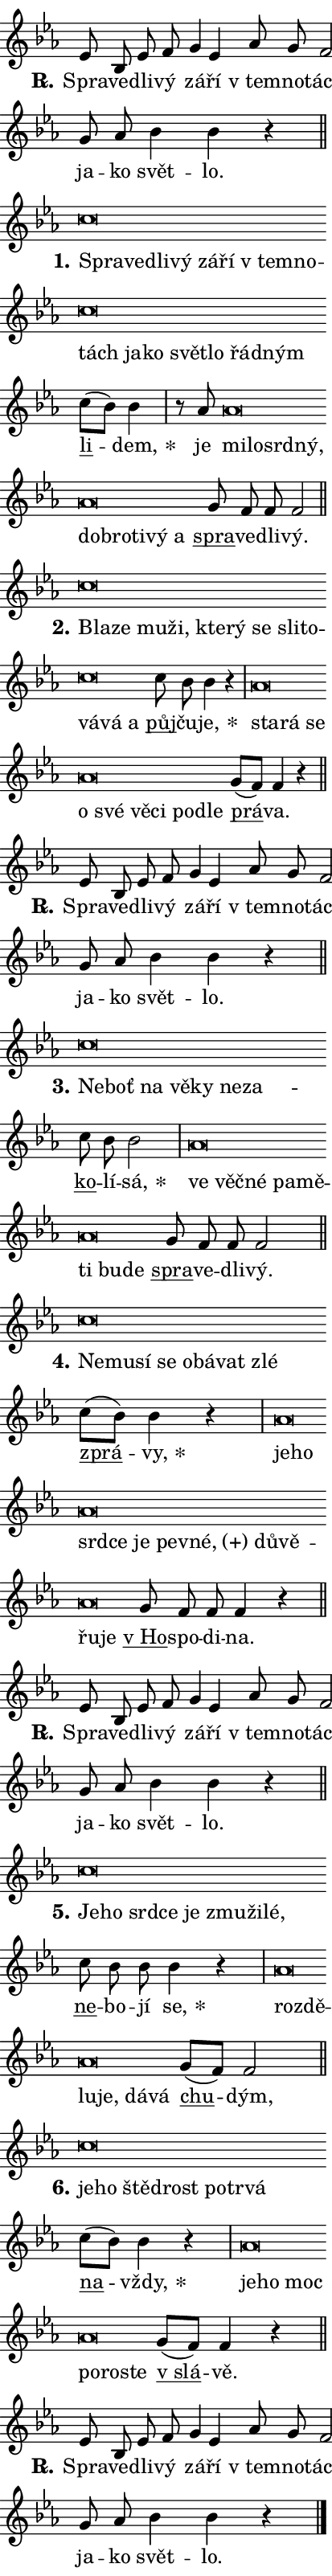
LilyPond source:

\version "2.24.0"
\header { tagline = "" }
\paper {
  indent = 0\cm
  top-margin = 0\cm
  right-margin = 0.13\cm % to fit lyric hyphens
  bottom-margin = 0\cm
  left-margin = 0\cm
  paper-width = 7\cm
  page-breaking = #ly:one-page-breaking
  system-system-spacing.basic-distance = #11
  score-system-spacing.basic-distance = #11
  ragged-last = ##f
}


%% Author: Thomas Morley
%% https://lists.gnu.org/archive/html/lilypond-user/2020-05/msg00002.html
#(define (line-position grob)
"Returns position of @var[grob} in current system:
   @code{'start}, if at first time-step
   @code{'end}, if at last time-step
   @code{'middle} otherwise
"
  (let* ((col (ly:item-get-column grob))
         (ln (ly:grob-object col 'left-neighbor))
         (rn (ly:grob-object col 'right-neighbor))
         (col-to-check-left (if (ly:grob? ln) ln col))
         (col-to-check-right (if (ly:grob? rn) rn col))
         (break-dir-left
           (and
             (ly:grob-property col-to-check-left 'non-musical #f)
             (ly:item-break-dir col-to-check-left)))
         (break-dir-right
           (and
             (ly:grob-property col-to-check-right 'non-musical #f)
             (ly:item-break-dir col-to-check-right))))
        (cond ((eqv? 1 break-dir-left) 'start)
              ((eqv? -1 break-dir-right) 'end)
              (else 'middle))))

#(define (tranparent-at-line-position vctor)
  (lambda (grob)
  "Relying on @code{line-position} select the relevant enry from @var{vctor}.
Used to determine transparency,"
    (case (line-position grob)
      ((end) (not (vector-ref vctor 0)))
      ((middle) (not (vector-ref vctor 1)))
      ((start) (not (vector-ref vctor 2))))))

noteHeadBreakVisibility =
#(define-music-function (break-visibility)(vector?)
"Makes @code{NoteHead}s transparent relying on @var{break-visibility}"
#{
  \override NoteHead.transparent =
    #(tranparent-at-line-position break-visibility)
#})

#(define delete-ledgers-for-transparent-note-heads
  (lambda (grob)
    "Reads whether a @code{NoteHead} is transparent.
If so this @code{NoteHead} is removed from @code{'note-heads} from
@var{grob}, which is supposed to be @code{LedgerLineSpanner}.
As a result ledgers are not printed for this @code{NoteHead}"
    (let* ((nhds-array (ly:grob-object grob 'note-heads))
           (nhds-list
             (if (ly:grob-array? nhds-array)
                 (ly:grob-array->list nhds-array)
                 '()))
           ;; Relies on the transparent-property being done before
           ;; Staff.LedgerLineSpanner.after-line-breaking is executed.
           ;; This is fragile ...
           (to-keep
             (remove
               (lambda (nhd)
                 (ly:grob-property nhd 'transparent #f))
               nhds-list)))
      ;; TODO find a better method to iterate over grob-arrays, similiar
      ;; to filter/remove etc for lists
      ;; For now rebuilt from scratch
      (set! (ly:grob-object grob 'note-heads)  '())
      (for-each
        (lambda (nhd)
          (ly:pointer-group-interface::add-grob grob 'note-heads nhd))
        to-keep))))

squashNotes = {
  \override NoteHead.X-extent = #'(-0.2 . 0.2)
  \override NoteHead.Y-extent = #'(-0.75 . 0)
  \override NoteHead.stencil =
    #(lambda (grob)
       (let ((pos (ly:grob-property grob 'staff-position)))
         (begin
           (if (< pos -7) (display "ERROR: Lower brevis then expected\n") (display "OK: Expected brevis position\n"))
           (if (<= pos -6) ly:text-interface::print ly:note-head::print))))
}
unSquashNotes = {
  \revert NoteHead.X-extent
  \revert NoteHead.Y-extent
  \revert NoteHead.stencil
}

hideNotes = \noteHeadBreakVisibility #begin-of-line-visible
unHideNotes = \noteHeadBreakVisibility #all-visible

% work-around for resetting accidentals
% https://lilypond.org/doc/v2.23/Documentation/notation/displaying-rhythms#unmetered-music
cadenzaMeasure = {
  \cadenzaOff
  \partial 1024 s1024
  \cadenzaOn
}

#(define-markup-command (accent layout props text) (markup?)
  "Underline accented syllable"
  (interpret-markup layout props
    #{\markup \override #'(offset . 4.3) \underline { #text }#}))

responsum = \markup \concat {
  "R" \hspace #-1.05 \path #0.1 #'((moveto 0 0.07) (lineto 0.9 0.8)) \hspace #0.05 "."
}

spaceSize = #0.6828661417322834 % exact space size for TeX Gyre Schola

\layout {
  \context {
    \Staff
    \remove "Time_signature_engraver"
    \override LedgerLineSpanner.after-line-breaking = #delete-ledgers-for-transparent-note-heads
  }
  \context {
    \Lyrics {
      \override LyricSpace.minimum-distance = \spaceSize
      \override LyricText.font-name = #"TeX Gyre Schola"
      \override LyricText.font-size = 1
      \override StanzaNumber.font-name = #"TeX Gyre Schola Bold"
      \override StanzaNumber.font-size = 1
    }
  }
  \context {
    \Score 
    \override NoteHead.text =
      #(lambda (grob) 
        (let ((pos (ly:grob-property grob 'staff-position)))
          #{\markup {
            \combine
              \halign #-0.55 \raise #(if (= pos -6) 0 0.5) \override #'(thickness . 2) \draw-line #'(3.2 . 0)
              \musicglyph "noteheads.sM1"
          }#}))
  }
}

% magnetic-lyrics.ily
%
%   written by
%     Jean Abou Samra <jean@abou-samra.fr>
%     Werner Lemberg <wl@gnu.org>
%
%   adapted by
%     Jiri Hon <jiri.hon@gmail.com>
%
% Version 2022-Apr-15

% https://www.mail-archive.com/lilypond-user@gnu.org/msg149350.html

#(define (Left_hyphen_pointer_engraver context)
   "Collect syllable-hyphen-syllable occurrences in lyrics and store
them in properties.  This engraver only looks to the left.  For
example, if the lyrics input is @code{foo -- bar}, it does the
following.

@itemize @bullet
@item
Set the @code{text} property of the @code{LyricHyphen} grob between
@q{foo} and @q{bar} to @code{foo}.

@item
Set the @code{left-hyphen} property of the @code{LyricText} grob with
text @q{foo} to the @code{LyricHyphen} grob between @q{foo} and
@q{bar}.
@end itemize

Use this auxiliary engraver in combination with the
@code{lyric-@/text::@/apply-@/magnetic-@/offset!} hook."
   (let ((hyphen #f)
         (text #f))
     (make-engraver
      (acknowledgers
       ((lyric-syllable-interface engraver grob source-engraver)
        (set! text grob)))
      (end-acknowledgers
       ((lyric-hyphen-interface engraver grob source-engraver)
        ;(when (not (grob::has-interface grob 'lyric-space-interface))
          (set! hyphen grob)));)
      ((stop-translation-timestep engraver)
       (when (and text hyphen)
         (ly:grob-set-object! text 'left-hyphen hyphen))
       (set! text #f)
       (set! hyphen #f)))))

#(define (lyric-text::apply-magnetic-offset! grob)
   "If the space between two syllables is less than the value in
property @code{LyricText@/.details@/.squash-threshold}, move the right
syllable to the left so that it gets concatenated with the left
syllable.

Use this function as a hook for
@code{LyricText@/.after-@/line-@/breaking} if the
@code{Left_@/hyphen_@/pointer_@/engraver} is active."
   (let ((hyphen (ly:grob-object grob 'left-hyphen #f)))
     (when hyphen
       (let ((left-text (ly:spanner-bound hyphen LEFT)))
         (when (grob::has-interface left-text 'lyric-syllable-interface)
           (let* ((common (ly:grob-common-refpoint grob left-text X))
                  (this-x-ext (ly:grob-extent grob common X))
                  (left-x-ext
                   (begin
                     ;; Trigger magnetism for left-text.
                     (ly:grob-property left-text 'after-line-breaking)
                     (ly:grob-extent left-text common X)))
                  ;; `delta` is the gap width between two syllables.
                  (delta (- (interval-start this-x-ext)
                            (interval-end left-x-ext)))
                  (details (ly:grob-property grob 'details))
                  (threshold (assoc-get 'squash-threshold details 0.2)))
             (when (< delta threshold)
               (let* (;; We have to manipulate the input text so that
                      ;; ligatures crossing syllable boundaries are not
                      ;; disabled.  For languages based on the Latin
                      ;; script this is essentially a beautification.
                      ;; However, for non-Western scripts it can be a
                      ;; necessity.
                      (lt (ly:grob-property left-text 'text))
                      (rt (ly:grob-property grob 'text))
                      (is-space (grob::has-interface hyphen 'lyric-space-interface))
                      (space (if is-space " " ""))
                      (extra-delta (if is-space spaceSize 0))
                      ;; Append new syllable.
                      (ltrt-space (if (and (string? lt) (string? rt))
                                (string-append lt space rt)
                                (make-concat-markup (list lt space rt))))
                      ;; Right-align `ltrt` to the right side.
                      (ltrt-space-markup (grob-interpret-markup
                               grob
                               (make-translate-markup
                                (cons (interval-length this-x-ext) 0)
                                (make-right-align-markup ltrt-space)))))
                 (begin
                   ;; Don't print `left-text`.
                   (ly:grob-set-property! left-text 'stencil #f)
                   ;; Set text and stencil (which holds all collected
                   ;; syllables so far) and shift it to the left.
                   (ly:grob-set-property! grob 'text ltrt-space)
                   (ly:grob-set-property! grob 'stencil ltrt-space-markup)
                   (ly:grob-translate-axis! grob (- (- delta extra-delta)) X))))))))))


#(define (lyric-hyphen::displace-bounds-first grob)
   ;; Make very sure this callback isn't triggered too early.
   (let ((left (ly:spanner-bound grob LEFT))
         (right (ly:spanner-bound grob RIGHT)))
     (ly:grob-property left 'after-line-breaking)
     (ly:grob-property right 'after-line-breaking)
     (ly:lyric-hyphen::print grob)))

squashThreshold = #0.4

\layout {
  \context {
    \Lyrics
    \consists #Left_hyphen_pointer_engraver
    \override LyricText.after-line-breaking =
      #lyric-text::apply-magnetic-offset!
    \override LyricHyphen.stencil = #lyric-hyphen::displace-bounds-first
    \override LyricText.details.squash-threshold = \squashThreshold
    \override LyricHyphen.minimum-distance = 0
    \override LyricHyphen.minimum-length = \squashThreshold
  }
}

squashText = \override LyricText.details.squash-threshold = 9999
unSquashText = \override LyricText.details.squash-threshold = \squashThreshold

leftText = \override LyricText.self-alignment-X = #LEFT
unLeftText = \revert LyricText.self-alignment-X

starOffset = #(lambda (grob) 
                (let ((x_offset (ly:self-alignment-interface::aligned-on-x-parent grob)))
                  (if (= x_offset 0) 0 (+ x_offset 1.2))))

star = #(define-music-function (syllable)(string?)
"Append star separator at the end of a syllable"
#{
  \once \override LyricText.X-offset = #starOffset
  \lyricmode { \markup {
    #syllable
    \override #'((font-name . "TeX Gyre Schola Bold")) \hspace #0.2 \lower #0.65 \larger "*"
  } }
#})

starAccent = #(define-music-function (syllable)(string?)
"Append star separator at the end of a syllable and make accent"
#{
  \once \override LyricText.X-offset = #starOffset
  \lyricmode { \markup {
    \accent #syllable
    \override #'((font-name . "TeX Gyre Schola Bold")) \hspace #0.2 \lower #0.65 \larger "*"
  } }
#})

breath = #(define-music-function (syllable)(string?)
"Append breathing indicator at the end of a syllable"
#{
  \lyricmode { \markup { #syllable "+" } }
#})

optionalBreath = #(define-music-function (syllable)(string?)
"Append optional breathing indicator at the end of a syllable"
#{
  \lyricmode { \markup { #syllable "(+)" } }
#})


\score {
    <<
        \new Voice = "melody" { \cadenzaOn \key es \major \relative { es'8 bes es f g4 es as8 g f2 \cadenzaMeasure \bar "|" g8 as bes4 bes r4 \cadenzaMeasure \bar "||" \break } }
        \new Lyrics \lyricsto "melody" { \lyricmode { \set stanza = \responsum
Spra -- ve -- dli -- vý zá -- ří "v tem" -- no -- tách ja -- ko svět -- lo. } }
    >>
    \layout {}
}

\score {
    <<
        \new Voice = "melody" { \cadenzaOn \key es \major \relative { \squashNotes c''\breve*1/16 \hideNotes \breve*1/16 \bar "" \breve*1/16 \bar "" \breve*1/16 \bar "" \breve*1/16 \bar "" \breve*1/16 \bar "" \breve*1/16 \bar "" \breve*1/16 \bar "" \breve*1/16 \bar "" \breve*1/16 \bar "" \breve*1/16 \bar "" \breve*1/16 \bar "" \breve*1/16 \bar "" \breve*1/16 \breve*1/16 \bar "" \unHideNotes \unSquashNotes \bar "" c8[( bes)] bes4 \cadenzaMeasure \bar "|" r8 as8 \squashNotes as\breve*1/16 \hideNotes \breve*1/16 \bar "" \breve*1/16 \bar "" \breve*1/16 \bar "" \breve*1/16 \bar "" \breve*1/16 \bar "" \breve*1/16 \bar "" \breve*1/16 \breve*1/16 \bar "" \unHideNotes \unSquashNotes \bar "" g8 f f f2 \cadenzaMeasure \bar "||" \break } }
        \new Lyrics \lyricsto "melody" { \lyricmode { \set stanza = "1."
\leftText Spra -- \squashText ve -- dli -- vý zá -- ří "v tem" -- no -- tách ja -- ko svět -- lo řád -- ným \unLeftText \unSquashText \markup \accent li -- \star dem, je \leftText mi -- \squashText lo -- srd -- ný, dob -- ro -- ti -- vý a \unLeftText \unSquashText \markup \accent spra -- ve -- dli -- vý. } }
    >>
    \layout {}
}

\score {
    <<
        \new Voice = "melody" { \cadenzaOn \key es \major \relative { \squashNotes c''\breve*1/16 \hideNotes \breve*1/16 \bar "" \breve*1/16 \bar "" \breve*1/16 \bar "" \breve*1/16 \bar "" \breve*1/16 \bar "" \breve*1/16 \bar "" \breve*1/16 \bar "" \breve*1/16 \bar "" \breve*1/16 \bar "" \breve*1/16 \breve*1/16 \bar "" \unHideNotes \unSquashNotes \bar "" c8 bes bes4 r \cadenzaMeasure \bar "|" \squashNotes as\breve*1/16 \hideNotes \breve*1/16 \bar "" \breve*1/16 \bar "" \breve*1/16 \bar "" \breve*1/16 \bar "" \breve*1/16 \bar "" \breve*1/16 \bar "" \breve*1/16 \breve*1/16 \bar "" \unHideNotes \unSquashNotes \bar "" g8[( f)] f4 r \cadenzaMeasure \bar "||" \break } }
        \new Lyrics \lyricsto "melody" { \lyricmode { \set stanza = "2."
\leftText Bla -- \squashText ze mu -- ži, kte -- rý se sli -- to -- vá -- vá a \unLeftText \unSquashText \markup \accent půj -- ču -- \star je, \leftText sta -- \squashText rá se o své vě -- ci po -- dle \unLeftText \unSquashText \markup \accent prá -- va. } }
    >>
    \layout {}
}

\score {
    <<
        \new Voice = "melody" { \cadenzaOn \key es \major \relative { es'8 bes es f g4 es as8 g f2 \cadenzaMeasure \bar "|" g8 as bes4 bes r4 \cadenzaMeasure \bar "||" \break } }
        \new Lyrics \lyricsto "melody" { \lyricmode { \set stanza = \responsum
Spra -- ve -- dli -- vý zá -- ří "v tem" -- no -- tách ja -- ko svět -- lo. } }
    >>
    \layout {}
}

\score {
    <<
        \new Voice = "melody" { \cadenzaOn \key es \major \relative { \squashNotes c''\breve*1/16 \hideNotes \breve*1/16 \bar "" \breve*1/16 \bar "" \breve*1/16 \bar "" \breve*1/16 \bar "" \breve*1/16 \breve*1/16 \bar "" \unHideNotes \unSquashNotes \bar "" c8 bes bes2 \cadenzaMeasure \bar "|" \squashNotes as\breve*1/16 \hideNotes \breve*1/16 \bar "" \breve*1/16 \bar "" \breve*1/16 \bar "" \breve*1/16 \bar "" \breve*1/16 \bar "" \breve*1/16 \breve*1/16 \bar "" \unHideNotes \unSquashNotes \bar "" g8 f f f2 \cadenzaMeasure \bar "||" \break } }
        \new Lyrics \lyricsto "melody" { \lyricmode { \set stanza = "3."
\leftText Ne -- \squashText boť na vě -- ky ne -- za -- \unLeftText \unSquashText \markup \accent ko -- lí -- \star sá, \leftText ve \squashText věč -- né pa -- mě -- ti bu -- de \unLeftText \unSquashText \markup \accent spra -- ve -- dli -- vý. } }
    >>
    \layout {}
}

\score {
    <<
        \new Voice = "melody" { \cadenzaOn \key es \major \relative { \squashNotes c''\breve*1/16 \hideNotes \breve*1/16 \bar "" \breve*1/16 \bar "" \breve*1/16 \bar "" \breve*1/16 \bar "" \breve*1/16 \bar "" \breve*1/16 \breve*1/16 \bar "" \unHideNotes \unSquashNotes \bar "" c8[( bes)] bes4 r \cadenzaMeasure \bar "|" \squashNotes as\breve*1/16 \hideNotes \breve*1/16 \bar "" \breve*1/16 \bar "" \breve*1/16 \bar "" \breve*1/16 \bar "" \breve*1/16 \bar "" \breve*1/16 \bar "" \breve*1/16 \bar "" \breve*1/16 \bar "" \breve*1/16 \breve*1/16 \bar "" \unHideNotes \unSquashNotes \bar "" g8 f f f4 r \cadenzaMeasure \bar "||" \break } }
        \new Lyrics \lyricsto "melody" { \lyricmode { \set stanza = "4."
\leftText Ne -- \squashText mu -- sí se o -- bá -- vat zlé \unLeftText \unSquashText \markup \accent zprá -- \star vy, \leftText je -- \squashText ho srd -- ce je pev -- \optionalBreath né, dů -- vě -- řu -- je \unLeftText \unSquashText \markup \accent "v Ho" -- spo -- di -- na. } }
    >>
    \layout {}
}

\score {
    <<
        \new Voice = "melody" { \cadenzaOn \key es \major \relative { es'8 bes es f g4 es as8 g f2 \cadenzaMeasure \bar "|" g8 as bes4 bes r4 \cadenzaMeasure \bar "||" \break } }
        \new Lyrics \lyricsto "melody" { \lyricmode { \set stanza = \responsum
Spra -- ve -- dli -- vý zá -- ří "v tem" -- no -- tách ja -- ko svět -- lo. } }
    >>
    \layout {}
}

\score {
    <<
        \new Voice = "melody" { \cadenzaOn \key es \major \relative { \squashNotes c''\breve*1/16 \hideNotes \breve*1/16 \bar "" \breve*1/16 \bar "" \breve*1/16 \bar "" \breve*1/16 \bar "" \breve*1/16 \bar "" \breve*1/16 \breve*1/16 \bar "" \unHideNotes \unSquashNotes \bar "" c8 bes bes bes4 r \cadenzaMeasure \bar "|" \squashNotes as\breve*1/16 \hideNotes \breve*1/16 \bar "" \breve*1/16 \bar "" \breve*1/16 \bar "" \breve*1/16 \breve*1/16 \bar "" \unHideNotes \unSquashNotes \bar "" g8[( f)] f2 \cadenzaMeasure \bar "||" \break } }
        \new Lyrics \lyricsto "melody" { \lyricmode { \set stanza = "5."
\leftText Je -- \squashText ho srd -- ce je zmu -- ži -- lé, \unLeftText \unSquashText \markup \accent ne -- bo -- jí \star se, \leftText roz -- \squashText dě -- lu -- je, dá -- vá \unLeftText \unSquashText \markup \accent chu -- dým, } }
    >>
    \layout {}
}

\score {
    <<
        \new Voice = "melody" { \cadenzaOn \key es \major \relative { \squashNotes c''\breve*1/16 \hideNotes \breve*1/16 \bar "" \breve*1/16 \bar "" \breve*1/16 \bar "" \breve*1/16 \bar "" \breve*1/16 \breve*1/16 \bar "" \unHideNotes \unSquashNotes \bar "" c8[( bes)] bes4 r \cadenzaMeasure \bar "|" \squashNotes as\breve*1/16 \hideNotes \breve*1/16 \bar "" \breve*1/16 \bar "" \breve*1/16 \bar "" \breve*1/16 \breve*1/16 \bar "" \unHideNotes \unSquashNotes \bar "" g8[( f)] f4 r \cadenzaMeasure \bar "||" \break } }
        \new Lyrics \lyricsto "melody" { \lyricmode { \set stanza = "6."
\leftText je -- \squashText ho ště -- drost po -- tr -- vá \unLeftText \unSquashText \markup \accent na -- \star vždy, \leftText je -- \squashText ho moc po -- ro -- ste \unLeftText \unSquashText \markup \accent "v slá" -- vě. } }
    >>
    \layout {}
}

\score {
    <<
        \new Voice = "melody" { \cadenzaOn \key es \major \relative { es'8 bes es f g4 es as8 g f2 \cadenzaMeasure \bar "|" g8 as bes4 bes r4 \cadenzaMeasure \bar "||" \break } \bar "|." }
        \new Lyrics \lyricsto "melody" { \lyricmode { \set stanza = \responsum
Spra -- ve -- dli -- vý zá -- ří "v tem" -- no -- tách ja -- ko svět -- lo. } }
    >>
    \layout {}
}
